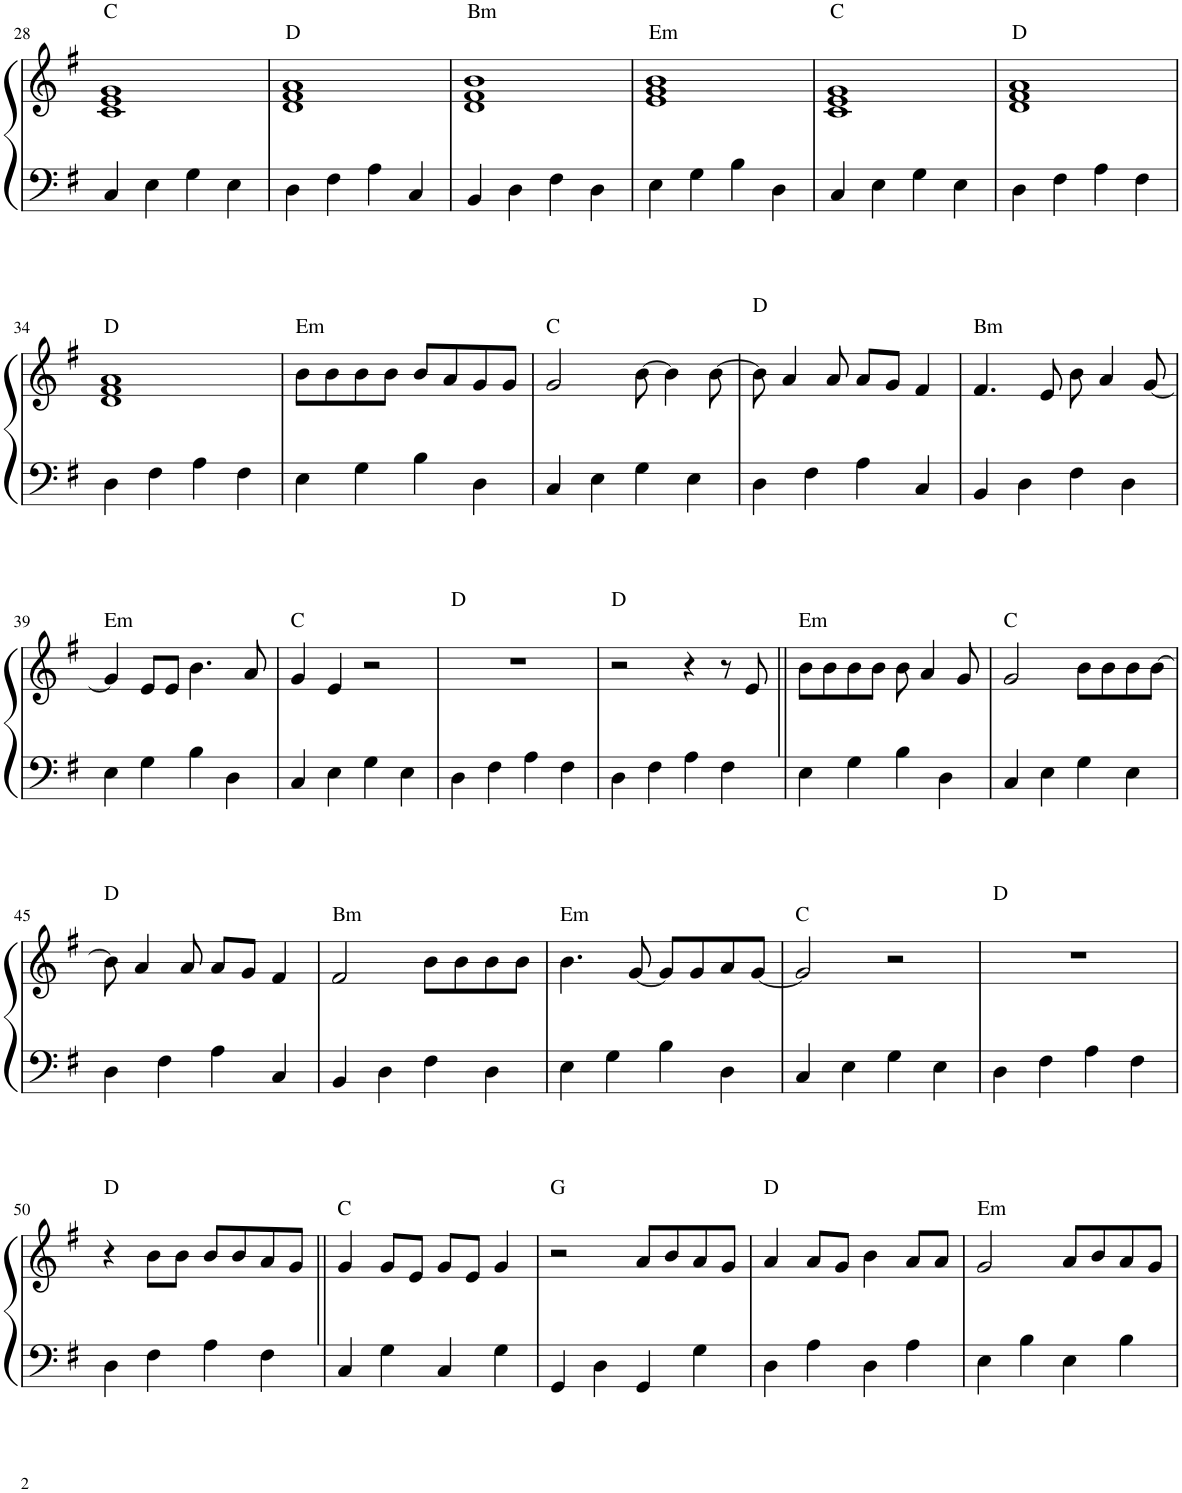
**kern	**kern
*part1	*part1
*staff2	*staff1
*I"Piano	*
*I'Pno.	*
!!LO:PB:g=z
*clefF4	*clefG2
*k[f#]	*k[f#]
*M4/4	*M4/4
=28	=28
!	!LO:TX:a:t=C
4C/	1c 1e 1g
4E\	.
4G\	.
4E\	.
=29	=29
!	!LO:TX:a:t=D
4D\	1d 1f# 1a
4F#\	.
4A\	.
4C/	.
=30	=30
!	!LO:TX:a:t=Bm
4BB/	1d 1f# 1b
4D\	.
4F#\	.
4D\	.
=31	=31
!	!LO:TX:a:t=Em
4E\	1e 1g 1b
4G\	.
4B\	.
4D\	.
=32	=32
!	!LO:TX:a:t=C
4C/	1c 1e 1g
4E\	.
4G\	.
4E\	.
=33	=33
!	!LO:TX:a:t=D
4D\	1d 1f# 1a
4F#\	.
4A\	.
4F#\	.
!!LO:LB:g=z
=34	=34
!	!LO:TX:a:t=D
4D\	1d 1f# 1a
4F#\	.
4A\	.
4F#\	.
=35	=35
!	!LO:TX:a:t=Em
4E\	8b\L
.	8b\
4G\	8b\
.	8b\J
4B\	8b/L
.	8a/
4D\	8g/
.	8g/J
=36	=36
!	!LO:TX:a:t=C
4C/	2g/
4E\	.
4G\	[8b\
.	4b\]
4E\	.
.	[8b\
=37	=37
!	!LO:TX:a:t=D
4D\	8b\]
.	4a/
4F#\	.
.	8a/
4A\	8a/L
.	8g/J
4C/	4f#/
=38	=38
!	!LO:TX:a:t=Bm
4BB/	4.f#/
4D\	.
.	8e/
4F#\	8b\
.	4a/
4D\	.
.	[8g/
!!LO:LB:g=z
=39	=39
!	!LO:TX:a:t=Em
4E\	4g/]
4G\	8e/L
.	8e/J
4B\	4.b\
4D\	.
.	8a/
=40	=40
!	!LO:TX:a:t=C
4C/	4g/
4E\	4e/
4G\	2r
4E\	.
=41	=41
!	!LO:TX:a:t=D
4D\	1r
4F#\	.
4A\	.
4F#\	.
=42	=42
!	!LO:TX:a:t=D
4D\	2r
4F#\	.
4A\	4r
4F#\	8r
.	8e/
=43||	=43||
!	!LO:TX:a:t=Em
4E\	8b\L
.	8b\
4G\	8b\
.	8b\J
4B\	8b\
.	4a/
4D\	.
.	8g/
=44	=44
!	!LO:TX:a:t=C
4C/	2g/
4E\	.
4G\	8b\L
.	8b\
4E\	8b\
.	[8b\J
!!LO:LB:g=z
=45	=45
!	!LO:TX:a:t=D
4D\	8b\]
.	4a/
4F#\	.
.	8a/
4A\	8a/L
.	8g/J
4C/	4f#/
=46	=46
!	!LO:TX:a:t=Bm
4BB/	2f#/
4D\	.
4F#\	8b\L
.	8b\
4D\	8b\
.	8b\J
=47	=47
!	!LO:TX:a:t=Em
4E\	4.b\
4G\	.
.	[8g/
4B\	8g/L]
.	8g/
4D\	8a/
.	[8g/J
=48	=48
!	!LO:TX:a:t=C
4C/	2g/]
4E\	.
4G\	2r
4E\	.
=49	=49
!	!LO:TX:a:t=D
4D\	1r
4F#\	.
4A\	.
4F#\	.
!!LO:LB:g=z
=50	=50
!	!LO:TX:a:t=D
4D\	4r
4F#\	8b\L
.	8b\J
4A\	8b/L
.	8b/
4F#\	8a/
.	8g/J
=51||	=51||
!	!LO:TX:a:t=C
4C/	4g/
4G\	8g/L
.	8e/J
4C/	8g/L
.	8e/J
4G\	4g/
=52	=52
!	!LO:TX:a:t=G
4GG/	2r
4D\	.
4GG/	8a/L
.	8b/
4G\	8a/
.	8g/J
=53	=53
!	!LO:TX:a:t=D
4D\	4a/
4A\	8a/L
.	8g/J
4D\	4b\
4A\	8a/L
.	8a/J
=54	=54
!	!LO:TX:a:t=Em
4E\	2g/
4B\	.
4E\	8a/L
.	8b/
4B\	8a/
.	8g/J
=	=
*-	*-
